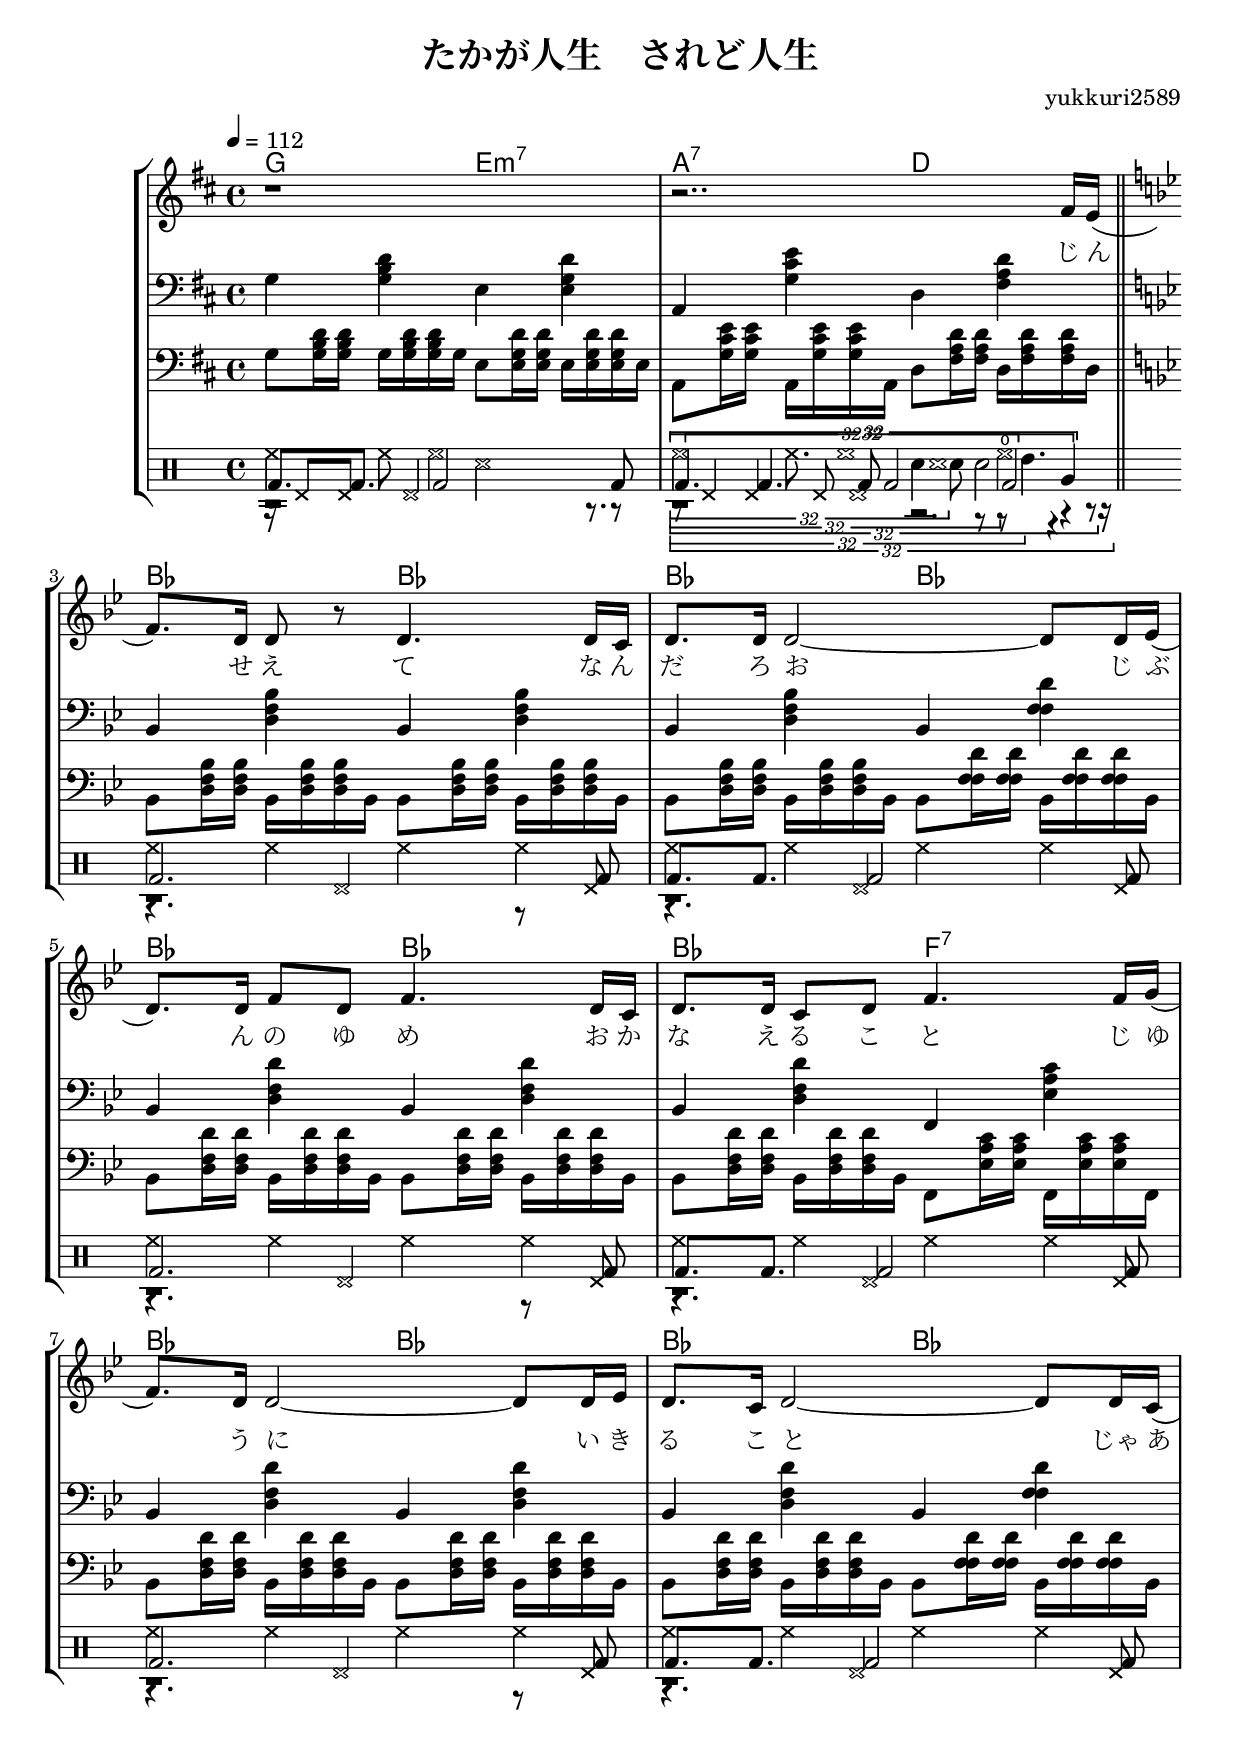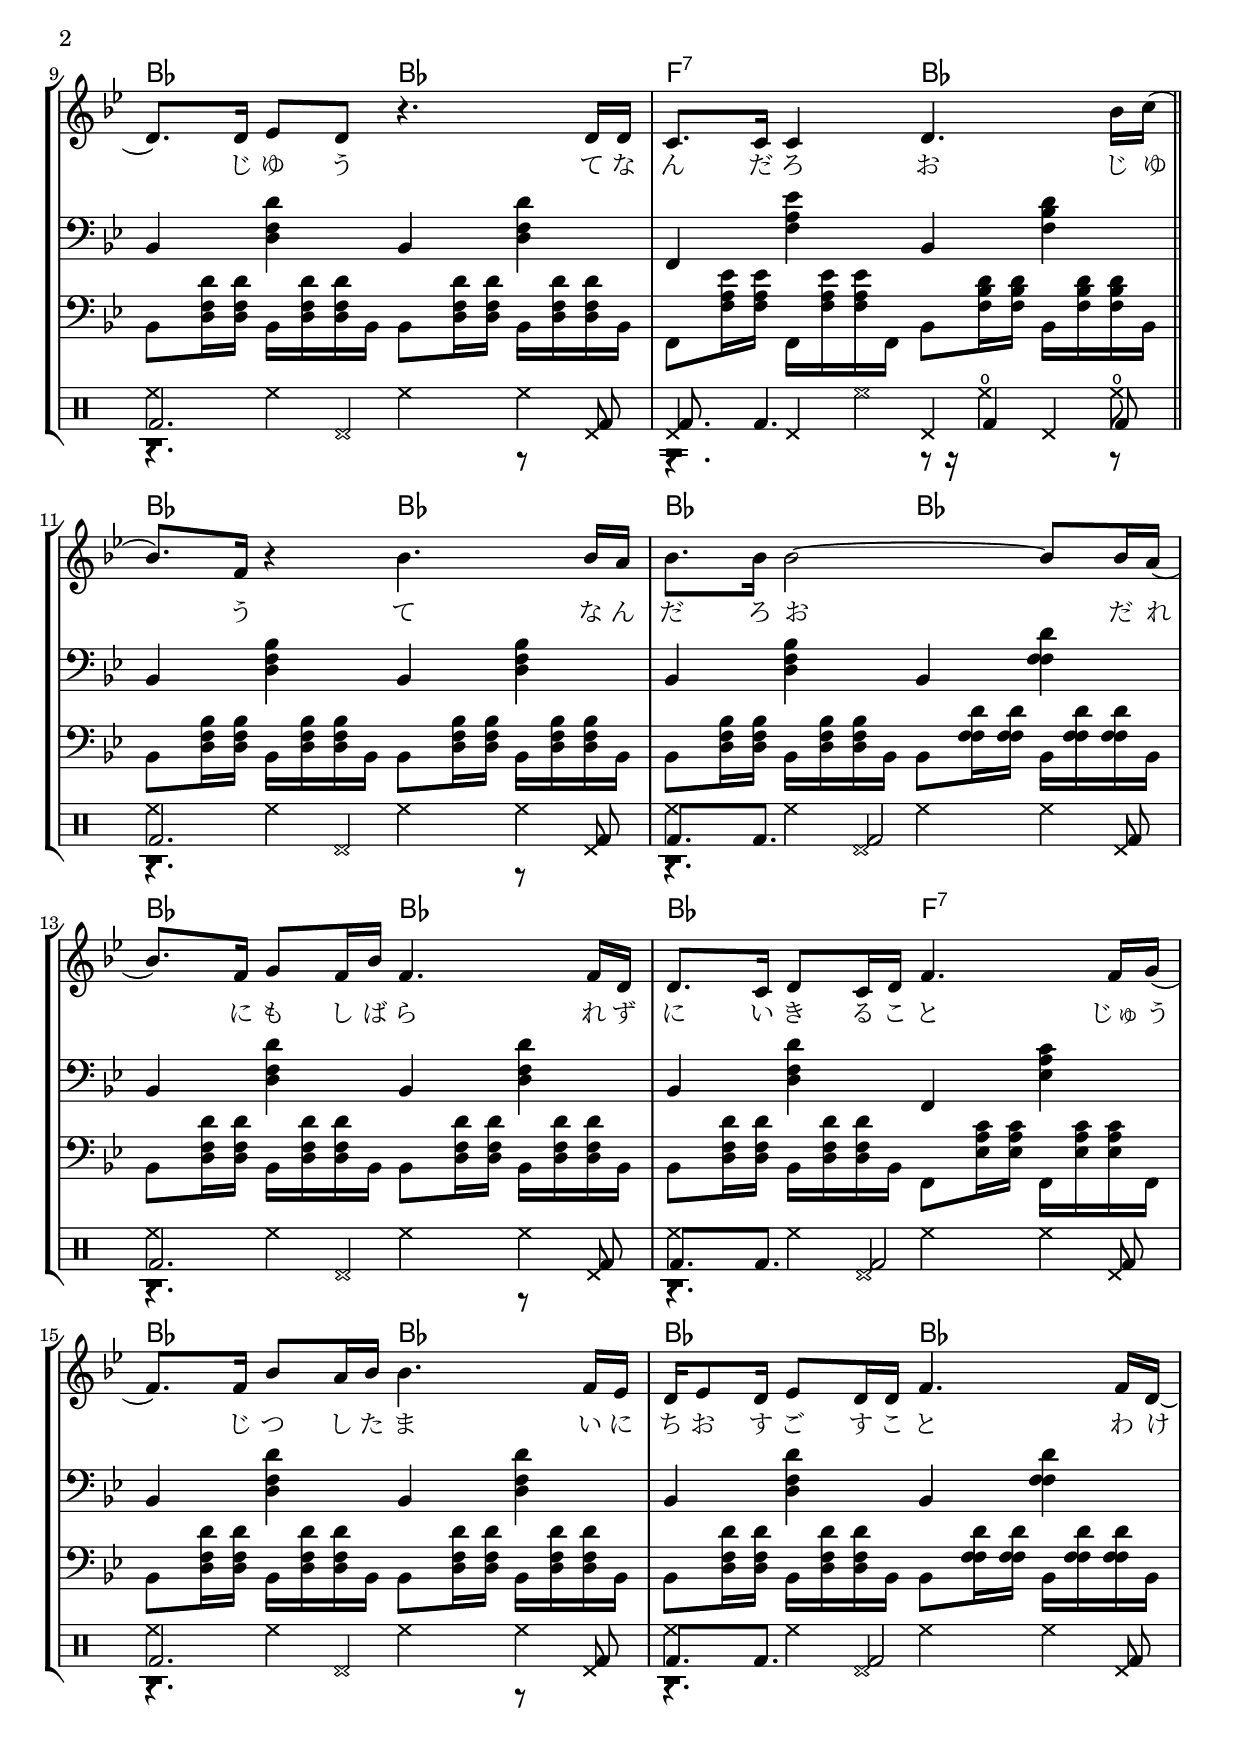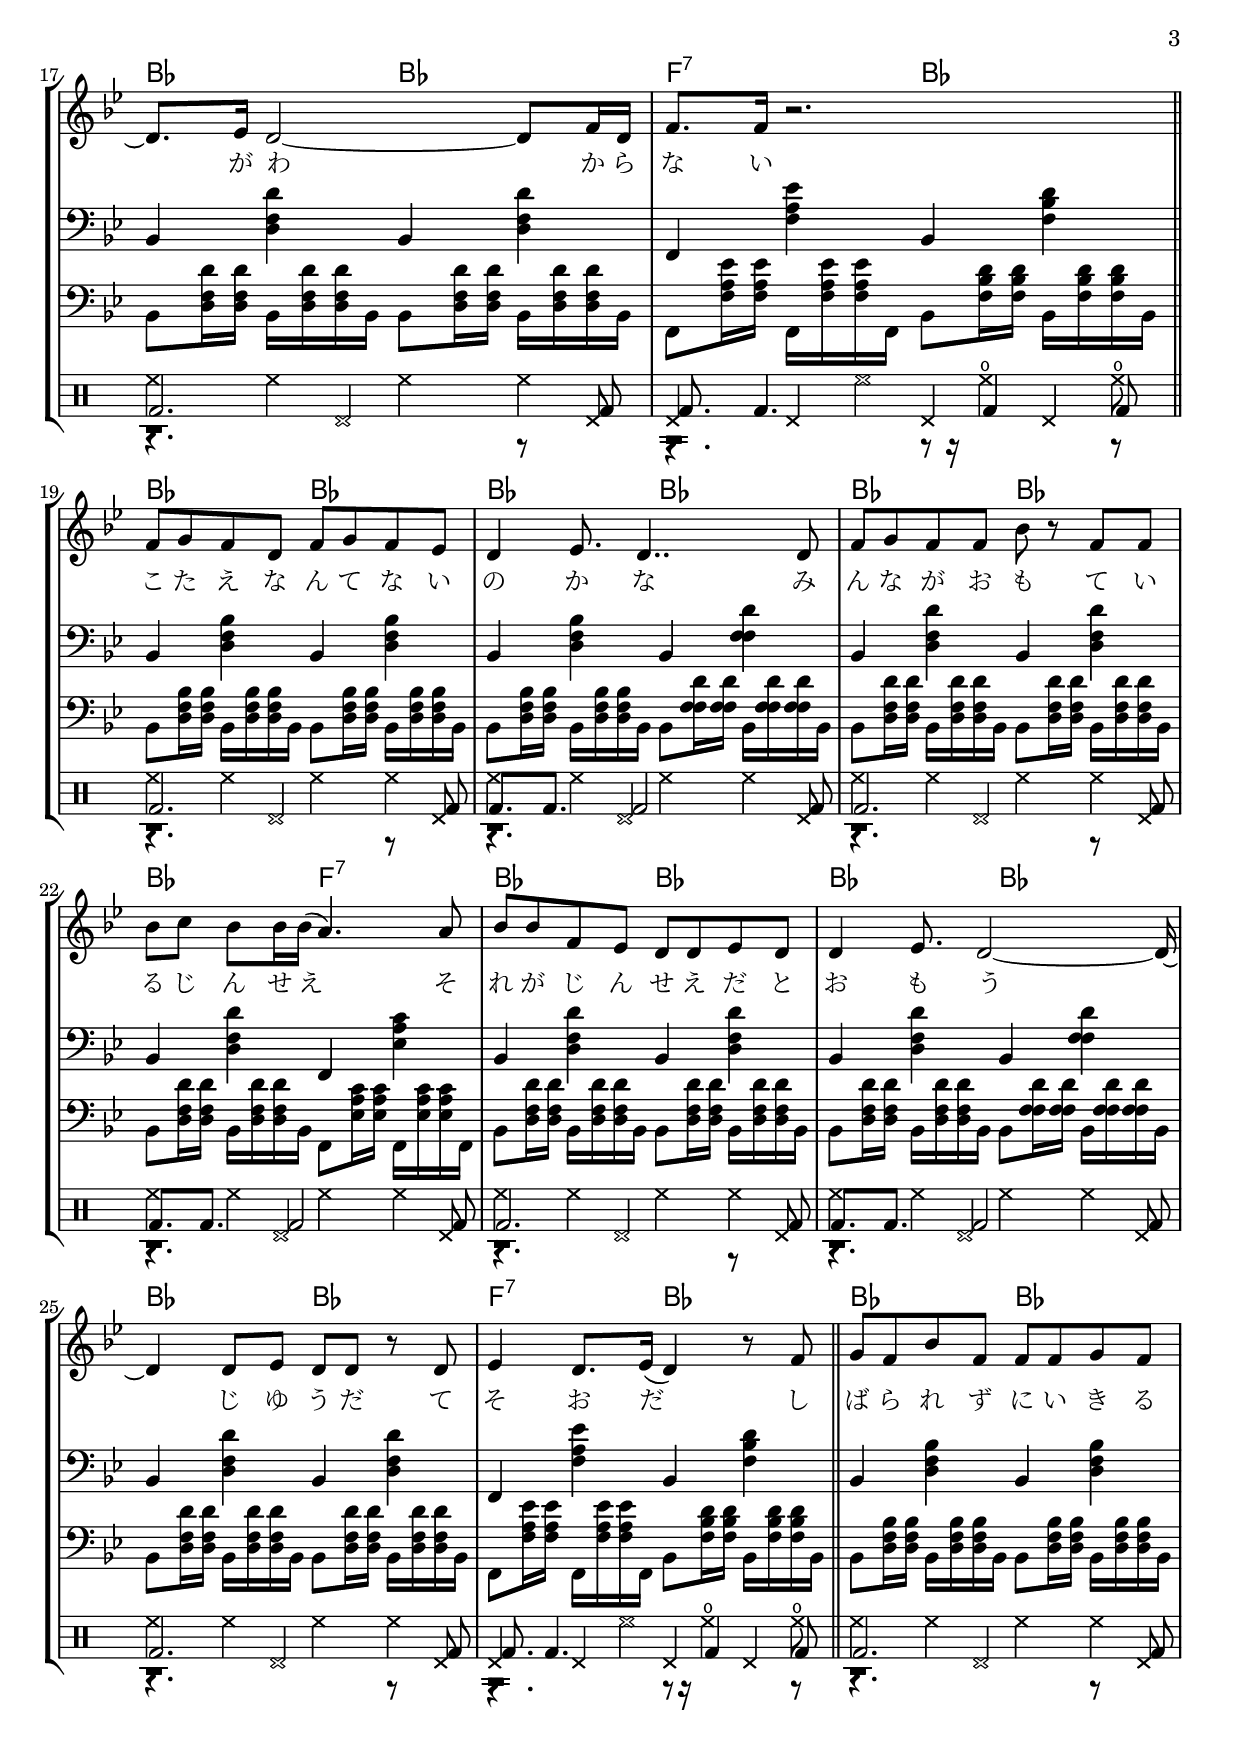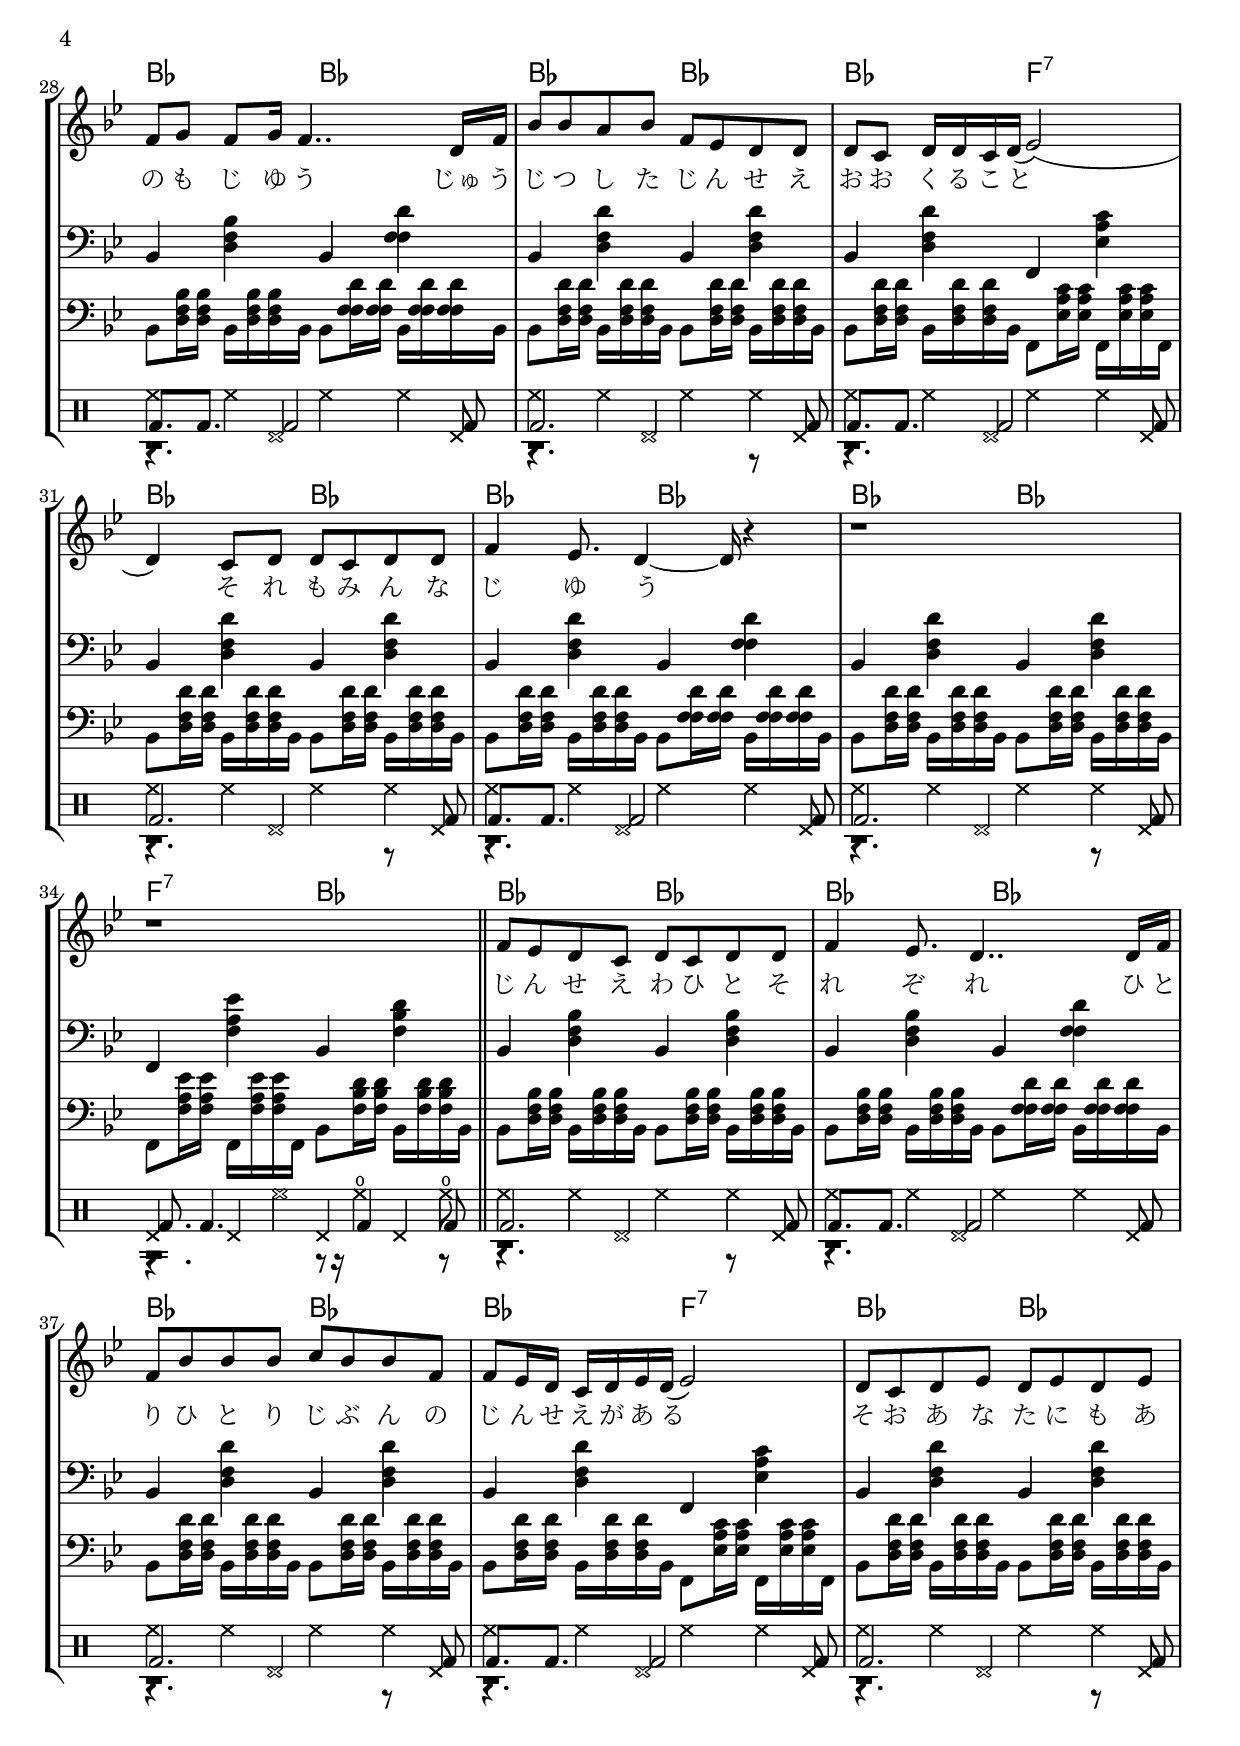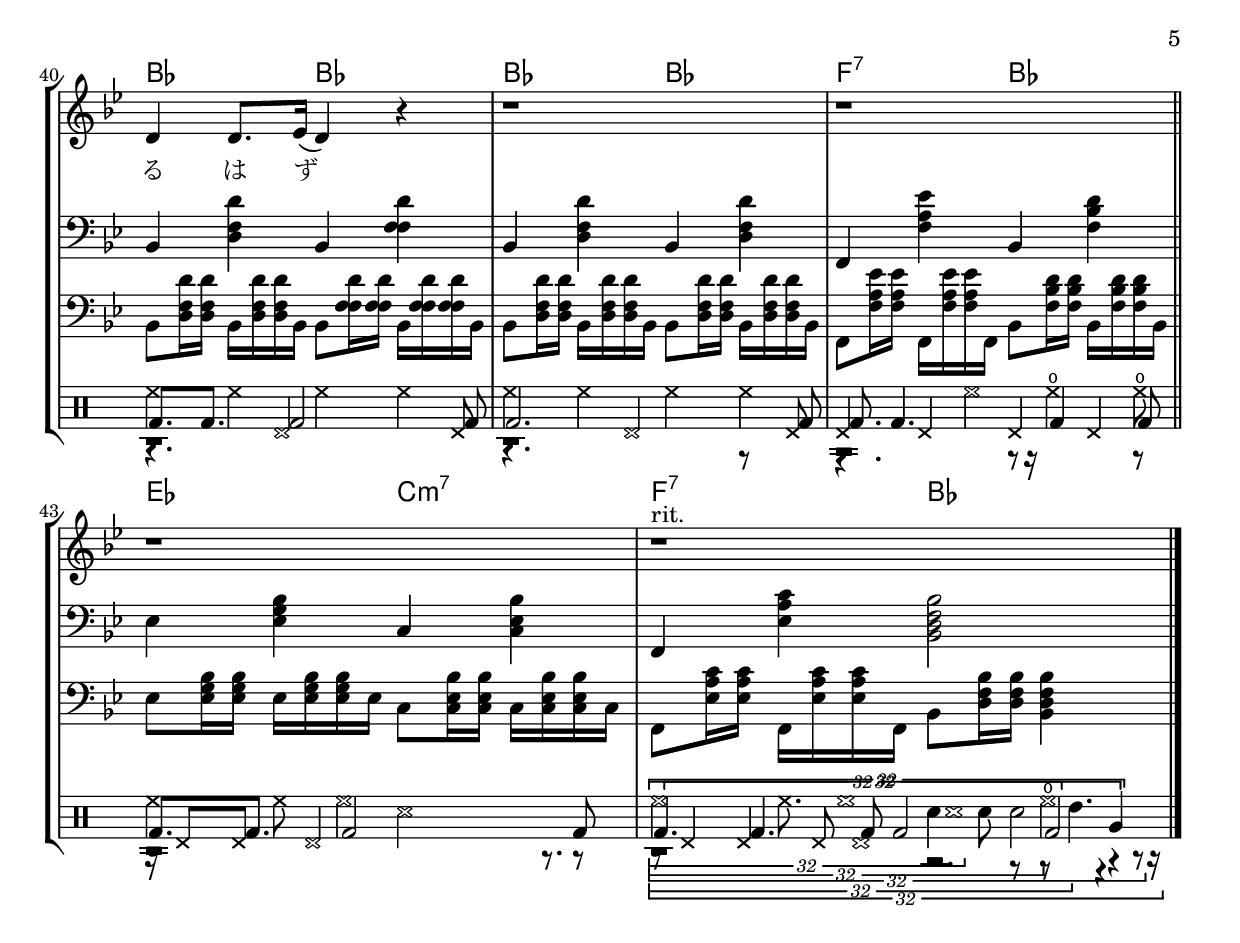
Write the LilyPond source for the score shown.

\version "2.12.1"

\header {
	title = \markup {たかが人生　されど人生}
	composer = \markup \center-column {yukkuri2589}
}

harmony = \chordmode {
	g2 e:min7 a:7 d 

	bes bes bes bes bes bes bes f:7 bes bes bes bes bes bes f:7 bes 

	bes bes bes bes bes bes bes f:7 bes bes bes bes bes bes f:7 bes 

	bes bes bes bes bes bes bes f:7 bes bes bes bes bes bes f:7 bes 

	bes bes bes bes bes bes bes f:7 bes bes bes bes bes bes f:7 bes 

	bes bes bes bes bes bes bes f:7 bes bes bes bes bes bes f:7 bes 

	es c:min7 f:7 bes 
}

melody = {
	\key d \major
	\tempo 4 = 112
	r1 | r2.. 
	\set Staff.midiInstrument = #"fss0.32"
	fis'16  e'16 
	(	\key bes \major
f'8.)  d'16  d'8  r8  d'4.  d'16  c'16 
	d'8.  d'16  d'2~d'8  d'16  es'16 
	(d'8.)  d'16  f'8  d'8  f'4.  d'16  c'16 
	d'8.  d'16  c'8  d'8  f'4.  f'16  g'16 
	(f'8.)  d'16  d'2~d'8  d'16  es'16 
	d'8.  c'16  d'2~d'8  d'16  c'16 
	(d'8.)  d'16  es'8  d'8  r4.  d'16  d'16 
	c'8.  c'16  c'4  d'4.  	\set Staff.midiInstrument = #"fss0.32"
	bes'16  c''16 
	(bes'8.)  f'16  r4  bes'4.  bes'16  a'16 
	bes'8.  bes'16  bes'2~bes'8  bes'16  a'16 
	(bes'8.)  f'16  g'8  f'16  bes'16  f'4.  f'16  d'16 
	d'8.  c'16  d'8  c'16  d'16  f'4.  f'16  g'16 
	(f'8.)  f'16  bes'8  a'16  bes'16  bes'4.  f'16  es'16 
	d'16  es'8  d'16  es'8  d'16  d'16  f'4.  f'16  d'16~ 
	d'8.  es'16  d'2~d'8  f'16  d'16 
	f'8.  f'16  	r2. 	\set Staff.midiInstrument = #"fss0.32"
	 f'8  g'8  f'8  d'8  f'8  g'8  f'8  es'8 
	d'4  es'8.  d'4..  d'8 
	f'8  g'8  f'8  f'8  bes'8  r8  f'8  f'8 
	bes'8  c''8  bes'8  bes'16  bes'16  (a'4.)  a'8 
	bes'8  bes'8  f'8  es'8  d'8  d'8  es'8  d'8 
	d'4  es'8.  d'2~d'16~ 
	d'4  d'8  es'8  d'8  d'8  r8  d'8 
	es'4  d'8.  es'16  (d'4)  	r8 	\set Staff.midiInstrument = #"fss0.32"
	f'8 
	g'8  f'8  bes'8  f'8  f'8  f'8  g'8  f'8 
	f'8  g'8  f'8  g'16  f'4..  d'16  f'16 
	bes'8  bes'8  a'8  bes'8  f'8  es'8  d'8  d'8 
	d'8  c'8  d'16  d'16  c'16  d'16  (es'2) 
	(d'4)  c'8  d'8  d'8  c'8  d'8  d'8 
	f'4  es'8.  d'4~d'16  	r4 r1 r1 	\set Staff.midiInstrument = #"fss0.32"
	 f'8  es'8  d'8  c'8  d'8  c'8  d'8  d'8 
	f'4  es'8.  d'4..  d'16  f'16 
	f'8  bes'8  bes'8  bes'8  c''8  bes'8  bes'8  f'8 
	f'8  es'16  d'16  c'16  d'16  es'16  d'16  (es'2) 
	d'8  c'8  d'8  es'8  d'8  es'8  d'8  es'8 
	d'4  d'8.  es'16  (d'4)  	r4 r1 r1 	r1 | r1^"rit." \bar "|."
}

words = \lyricmode {
	
	じ  ん  せ  え  て  な  ん  だ  ろ  お  じ  ぶ  ん  の  ゆ  め  お  か  な  え  る  こ  と  じ  ゆ  う  に  い  き  る  こ  と  じゃ  あ  じ  ゆ  う  て  な  ん  だ  ろ  お  
	じ  ゆ  う  て  な  ん  だ  ろ  お  だ  れ  に  も  し  ば  ら  れ  ず  に  い  き  る  こ  と  じゅ  う  じ  つ  し  た  ま  い  に  ち  お  す  ご  す  こ  と  わ  け  が  わ  か  ら  な  い  
	こ  た  え  な  ん  て  な  い  の  か  な  み  ん  な  が  お  も  て  い  る  じ  ん  せ  え  そ  れ  が  じ  ん  せ  え  だ  と  お  も  う  じ  ゆ  う  だ  て  そ  お  だ  
	し  ば  ら  れ  ず  に  い  き  る  の  も  じ  ゆ  う  じゅ  う  じ  つ  し  た  じ  ん  せ  え  お  お  く  る  こ  と  そ  れ  も  み  ん  な  じ  ゆ  う  
	じ  ん  せ  え  わ  ひ  と  そ  れ  ぞ  れ  ひ  と  り  ひ  と  り  じ  ぶ  ん  の  じ  ん  せ  え  が  あ  る  そ  お  あ  な  た  に  も  あ  る  は  ず  
	
}

tempochange = {
	\tempo 4 = 112
	r1 | r1 \bar "||"
	\tempo 4 = 112
	r1 | r1 | r1 | r1 | r1 | r1 | r1 | r1 \bar "||"
	\tempo 4 = 112
	r1 | r1 | r1 | r1 | r1 | r1 | r1 | r1 \bar "||"
	\tempo 4 = 112
	r1 | r1 | r1 | r1 | r1 | r1 | r1 | r1 \bar "||"
	\tempo 4 = 112
	r1 | r1 | r1 | r1 | r1 | r1 | r1 | r1 \bar "||"
	\tempo 4 = 112
	r1 | r1 | r1 | r1 | r1 | r1 | r1 | r1 \bar "||"
	\tempo 4 = 112
	r1 | \tempo 4 = 84 r2 \tempo 4 = 74 r2 \bar "|."
}

mainacc = {
	\clef bass
	\set Staff.midiInstrument = #"Electric Grand"
	\key d \major
	\tempo 4 = 112
	g4 <g b d'>4
	e4 <e g d'>4
	a,4 <g cis' e'>4
	d4 <fis a d'>4
	\bar "||"

	\set Staff.midiInstrument = #"Tubular Bells"
	\key bes \major
	bes,4 <d f bes>4
	bes,4 <d f bes>4
	bes,4 <d f bes>4
	bes,4 <f f d'>4
	bes,4 <d f d'>4
	bes,4 <d f d'>4
	bes,4 <d f d'>4
	f,4 <es a c'>4
	bes,4 <d f d'>4
	bes,4 <d f d'>4
	bes,4 <d f d'>4
	bes,4 <f f d'>4
	bes,4 <d f d'>4
	bes,4 <d f d'>4
	f,4 <f a es'>4
	bes,4 <f bes d'>4
	\bar "||"

	\set Staff.midiInstrument = #"Tubular Bells"
	bes,4 <d f bes>4
	bes,4 <d f bes>4
	bes,4 <d f bes>4
	bes,4 <f f d'>4
	bes,4 <d f d'>4
	bes,4 <d f d'>4
	bes,4 <d f d'>4
	f,4 <es a c'>4
	bes,4 <d f d'>4
	bes,4 <d f d'>4
	bes,4 <d f d'>4
	bes,4 <f f d'>4
	bes,4 <d f d'>4
	bes,4 <d f d'>4
	f,4 <f a es'>4
	bes,4 <f bes d'>4
	\bar "||"

	\set Staff.midiInstrument = #"Vibraphone"
	bes,4 <d f bes>4
	bes,4 <d f bes>4
	bes,4 <d f bes>4
	bes,4 <f f d'>4
	bes,4 <d f d'>4
	bes,4 <d f d'>4
	bes,4 <d f d'>4
	f,4 <es a c'>4
	bes,4 <d f d'>4
	bes,4 <d f d'>4
	bes,4 <d f d'>4
	bes,4 <f f d'>4
	bes,4 <d f d'>4
	bes,4 <d f d'>4
	f,4 <f a es'>4
	bes,4 <f bes d'>4
	\bar "||"

	\set Staff.midiInstrument = #"Tubular Bells"
	bes,4 <d f bes>4
	bes,4 <d f bes>4
	bes,4 <d f bes>4
	bes,4 <f f d'>4
	bes,4 <d f d'>4
	bes,4 <d f d'>4
	bes,4 <d f d'>4
	f,4 <es a c'>4
	bes,4 <d f d'>4
	bes,4 <d f d'>4
	bes,4 <d f d'>4
	bes,4 <f f d'>4
	bes,4 <d f d'>4
	bes,4 <d f d'>4
	f,4 <f a es'>4
	bes,4 <f bes d'>4
	\bar "||"

	\set Staff.midiInstrument = #"Tubular Bells"
	bes,4 <d f bes>4
	bes,4 <d f bes>4
	bes,4 <d f bes>4
	bes,4 <f f d'>4
	bes,4 <d f d'>4
	bes,4 <d f d'>4
	bes,4 <d f d'>4
	f,4 <es a c'>4
	bes,4 <d f d'>4
	bes,4 <d f d'>4
	bes,4 <d f d'>4
	bes,4 <f f d'>4
	bes,4 <d f d'>4
	bes,4 <d f d'>4
	f,4 <f a es'>4
	bes,4 <f bes d'>4
	\bar "||"

	\set Staff.midiInstrument = #"Electric Grand"
	es4 <es g bes>4
	c4 <c es bes>4
	f,4 <es a c'>4
	<bes, d f bes>2
	\bar "|."
}

subacc = {
	\clef bass
	\set Staff.midiInstrument = #"Pad 3 (polysynth)"
	\key d \major
	\tempo 4 = 112
	g8 <g b d'>16 <g b d'>16   g16 <g b d'>16 <g b d'>16 g16
	e8 <e g d'>16 <e g d'>16   e16 <e g d'>16 <e g d'>16 e16
	a,8 <g cis' e'>16 <g cis' e'>16   a,16 <g cis' e'>16 <g cis' e'>16 a,16
	d8 <fis a d'>16 <fis a d'>16   d16 <fis a d'>16 <fis a d'>16 d16
	\bar "||"

	\set Staff.midiInstrument = #"Pad 5 (bowed)"
	\key bes \major
	bes,8 <d f bes>16 <d f bes>16   bes,16 <d f bes>16 <d f bes>16 bes,16
	bes,8 <d f bes>16 <d f bes>16   bes,16 <d f bes>16 <d f bes>16 bes,16
	bes,8 <d f bes>16 <d f bes>16   bes,16 <d f bes>16 <d f bes>16 bes,16
	bes,8 <f f d'>16 <f f d'>16   bes,16 <f f d'>16 <f f d'>16 bes,16
	bes,8 <d f d'>16 <d f d'>16   bes,16 <d f d'>16 <d f d'>16 bes,16
	bes,8 <d f d'>16 <d f d'>16   bes,16 <d f d'>16 <d f d'>16 bes,16
	bes,8 <d f d'>16 <d f d'>16   bes,16 <d f d'>16 <d f d'>16 bes,16
	f,8 <es a c'>16 <es a c'>16   f,16 <es a c'>16 <es a c'>16 f,16
	bes,8 <d f d'>16 <d f d'>16   bes,16 <d f d'>16 <d f d'>16 bes,16
	bes,8 <d f d'>16 <d f d'>16   bes,16 <d f d'>16 <d f d'>16 bes,16
	bes,8 <d f d'>16 <d f d'>16   bes,16 <d f d'>16 <d f d'>16 bes,16
	bes,8 <f f d'>16 <f f d'>16   bes,16 <f f d'>16 <f f d'>16 bes,16
	bes,8 <d f d'>16 <d f d'>16   bes,16 <d f d'>16 <d f d'>16 bes,16
	bes,8 <d f d'>16 <d f d'>16   bes,16 <d f d'>16 <d f d'>16 bes,16
	f,8 <f a es'>16 <f a es'>16   f,16 <f a es'>16 <f a es'>16 f,16
	bes,8 <f bes d'>16 <f bes d'>16   bes,16 <f bes d'>16 <f bes d'>16 bes,16
	\bar "||"

	\set Staff.midiInstrument = #"Pad 7 (halo)"
	bes,8 <d f bes>16 <d f bes>16   bes,16 <d f bes>16 <d f bes>16 bes,16
	bes,8 <d f bes>16 <d f bes>16   bes,16 <d f bes>16 <d f bes>16 bes,16
	bes,8 <d f bes>16 <d f bes>16   bes,16 <d f bes>16 <d f bes>16 bes,16
	bes,8 <f f d'>16 <f f d'>16   bes,16 <f f d'>16 <f f d'>16 bes,16
	bes,8 <d f d'>16 <d f d'>16   bes,16 <d f d'>16 <d f d'>16 bes,16
	bes,8 <d f d'>16 <d f d'>16   bes,16 <d f d'>16 <d f d'>16 bes,16
	bes,8 <d f d'>16 <d f d'>16   bes,16 <d f d'>16 <d f d'>16 bes,16
	f,8 <es a c'>16 <es a c'>16   f,16 <es a c'>16 <es a c'>16 f,16
	bes,8 <d f d'>16 <d f d'>16   bes,16 <d f d'>16 <d f d'>16 bes,16
	bes,8 <d f d'>16 <d f d'>16   bes,16 <d f d'>16 <d f d'>16 bes,16
	bes,8 <d f d'>16 <d f d'>16   bes,16 <d f d'>16 <d f d'>16 bes,16
	bes,8 <f f d'>16 <f f d'>16   bes,16 <f f d'>16 <f f d'>16 bes,16
	bes,8 <d f d'>16 <d f d'>16   bes,16 <d f d'>16 <d f d'>16 bes,16
	bes,8 <d f d'>16 <d f d'>16   bes,16 <d f d'>16 <d f d'>16 bes,16
	f,8 <f a es'>16 <f a es'>16   f,16 <f a es'>16 <f a es'>16 f,16
	bes,8 <f bes d'>16 <f bes d'>16   bes,16 <f bes d'>16 <f bes d'>16 bes,16
	\bar "||"

	\set Staff.midiInstrument = #"Pad 7 (halo)"
	bes,8 <d f bes>16 <d f bes>16   bes,16 <d f bes>16 <d f bes>16 bes,16
	bes,8 <d f bes>16 <d f bes>16   bes,16 <d f bes>16 <d f bes>16 bes,16
	bes,8 <d f bes>16 <d f bes>16   bes,16 <d f bes>16 <d f bes>16 bes,16
	bes,8 <f f d'>16 <f f d'>16   bes,16 <f f d'>16 <f f d'>16 bes,16
	bes,8 <d f d'>16 <d f d'>16   bes,16 <d f d'>16 <d f d'>16 bes,16
	bes,8 <d f d'>16 <d f d'>16   bes,16 <d f d'>16 <d f d'>16 bes,16
	bes,8 <d f d'>16 <d f d'>16   bes,16 <d f d'>16 <d f d'>16 bes,16
	f,8 <es a c'>16 <es a c'>16   f,16 <es a c'>16 <es a c'>16 f,16
	bes,8 <d f d'>16 <d f d'>16   bes,16 <d f d'>16 <d f d'>16 bes,16
	bes,8 <d f d'>16 <d f d'>16   bes,16 <d f d'>16 <d f d'>16 bes,16
	bes,8 <d f d'>16 <d f d'>16   bes,16 <d f d'>16 <d f d'>16 bes,16
	bes,8 <f f d'>16 <f f d'>16   bes,16 <f f d'>16 <f f d'>16 bes,16
	bes,8 <d f d'>16 <d f d'>16   bes,16 <d f d'>16 <d f d'>16 bes,16
	bes,8 <d f d'>16 <d f d'>16   bes,16 <d f d'>16 <d f d'>16 bes,16
	f,8 <f a es'>16 <f a es'>16   f,16 <f a es'>16 <f a es'>16 f,16
	bes,8 <f bes d'>16 <f bes d'>16   bes,16 <f bes d'>16 <f bes d'>16 bes,16
	\bar "||"

	\set Staff.midiInstrument = #"Pad 7 (halo)"
	bes,8 <d f bes>16 <d f bes>16   bes,16 <d f bes>16 <d f bes>16 bes,16
	bes,8 <d f bes>16 <d f bes>16   bes,16 <d f bes>16 <d f bes>16 bes,16
	bes,8 <d f bes>16 <d f bes>16   bes,16 <d f bes>16 <d f bes>16 bes,16
	bes,8 <f f d'>16 <f f d'>16   bes,16 <f f d'>16 <f f d'>16 bes,16
	bes,8 <d f d'>16 <d f d'>16   bes,16 <d f d'>16 <d f d'>16 bes,16
	bes,8 <d f d'>16 <d f d'>16   bes,16 <d f d'>16 <d f d'>16 bes,16
	bes,8 <d f d'>16 <d f d'>16   bes,16 <d f d'>16 <d f d'>16 bes,16
	f,8 <es a c'>16 <es a c'>16   f,16 <es a c'>16 <es a c'>16 f,16
	bes,8 <d f d'>16 <d f d'>16   bes,16 <d f d'>16 <d f d'>16 bes,16
	bes,8 <d f d'>16 <d f d'>16   bes,16 <d f d'>16 <d f d'>16 bes,16
	bes,8 <d f d'>16 <d f d'>16   bes,16 <d f d'>16 <d f d'>16 bes,16
	bes,8 <f f d'>16 <f f d'>16   bes,16 <f f d'>16 <f f d'>16 bes,16
	bes,8 <d f d'>16 <d f d'>16   bes,16 <d f d'>16 <d f d'>16 bes,16
	bes,8 <d f d'>16 <d f d'>16   bes,16 <d f d'>16 <d f d'>16 bes,16
	f,8 <f a es'>16 <f a es'>16   f,16 <f a es'>16 <f a es'>16 f,16
	bes,8 <f bes d'>16 <f bes d'>16   bes,16 <f bes d'>16 <f bes d'>16 bes,16
	\bar "||"

	\set Staff.midiInstrument = #"Pad 7 (halo)"
	bes,8 <d f bes>16 <d f bes>16   bes,16 <d f bes>16 <d f bes>16 bes,16
	bes,8 <d f bes>16 <d f bes>16   bes,16 <d f bes>16 <d f bes>16 bes,16
	bes,8 <d f bes>16 <d f bes>16   bes,16 <d f bes>16 <d f bes>16 bes,16
	bes,8 <f f d'>16 <f f d'>16   bes,16 <f f d'>16 <f f d'>16 bes,16
	bes,8 <d f d'>16 <d f d'>16   bes,16 <d f d'>16 <d f d'>16 bes,16
	bes,8 <d f d'>16 <d f d'>16   bes,16 <d f d'>16 <d f d'>16 bes,16
	bes,8 <d f d'>16 <d f d'>16   bes,16 <d f d'>16 <d f d'>16 bes,16
	f,8 <es a c'>16 <es a c'>16   f,16 <es a c'>16 <es a c'>16 f,16
	bes,8 <d f d'>16 <d f d'>16   bes,16 <d f d'>16 <d f d'>16 bes,16
	bes,8 <d f d'>16 <d f d'>16   bes,16 <d f d'>16 <d f d'>16 bes,16
	bes,8 <d f d'>16 <d f d'>16   bes,16 <d f d'>16 <d f d'>16 bes,16
	bes,8 <f f d'>16 <f f d'>16   bes,16 <f f d'>16 <f f d'>16 bes,16
	bes,8 <d f d'>16 <d f d'>16   bes,16 <d f d'>16 <d f d'>16 bes,16
	bes,8 <d f d'>16 <d f d'>16   bes,16 <d f d'>16 <d f d'>16 bes,16
	f,8 <f a es'>16 <f a es'>16   f,16 <f a es'>16 <f a es'>16 f,16
	bes,8 <f bes d'>16 <f bes d'>16   bes,16 <f bes d'>16 <f bes d'>16 bes,16
	\bar "||"

	\set Staff.midiInstrument = #"Pad 1 (new age)"
	es8 <es g bes>16 <es g bes>16   es16 <es g bes>16 <es g bes>16 es16
	c8 <c es bes>16 <c es bes>16   c16 <c es bes>16 <c es bes>16 c16
	f,8 <es a c'>16 <es a c'>16   f,16 <es a c'>16 <es a c'>16 f,16
	bes,8 <d f bes>16 <d f bes>16 <bes, d f bes>4
	\bar "|."
}

percA = {
	\drummode {
	hh4 hh8 hh2 r8  |\times 16/32{ hh2 hh8. hh1 r4 r16 } \bar "||"
	r1  |r1  |r1  |r1  |r1  |r1  |r1  |r2 r8 hho4 hho8  \bar "||"
	r1  |r1  |r1  |r1  |r1  |r1  |r1  |r2 r8 hho4 hho8  \bar "||"
	r1  |r1  |r1  |r1  |r1  |r1  |r1  |r2 r8 hho4 hho8  \bar "||"
	r1  |r1  |r1  |r1  |r1  |r1  |r1  |r2 r8 hho4 hho8  \bar "||"
	r1  |r1  |r1  |r1  |r1  |r1  |r1  |r2 r8 hho4 hho8  \bar "||"
	hh4 hh8 hh2 r8  |\times 16/32{ hh2 hh8. hh1 r4 r16 } \bar "|."
	}
}

percB = {
	\drummode {
	r16 hhp8 hhp8 hhp2 r8.  |\times 16/32{ r8 hhp4 hhp4 hhp8 hhp1 r4 } \bar "||"
	r4. hhp2 hhp8  |r4. hhp2 hhp8  |r4. hhp2 hhp8  |r4. hhp2 hhp8  |r4. hhp2 hhp8  |r4. hhp2 hhp8  |r4. hhp2 hhp8  |hhp4 hhp4 hhp4 hhp4  \bar "||"
	r4. hhp2 hhp8  |r4. hhp2 hhp8  |r4. hhp2 hhp8  |r4. hhp2 hhp8  |r4. hhp2 hhp8  |r4. hhp2 hhp8  |r4. hhp2 hhp8  |hhp4 hhp4 hhp4 hhp4  \bar "||"
	r4. hhp2 hhp8  |r4. hhp2 hhp8  |r4. hhp2 hhp8  |r4. hhp2 hhp8  |r4. hhp2 hhp8  |r4. hhp2 hhp8  |r4. hhp2 hhp8  |hhp4 hhp4 hhp4 hhp4  \bar "||"
	r4. hhp2 hhp8  |r4. hhp2 hhp8  |r4. hhp2 hhp8  |r4. hhp2 hhp8  |r4. hhp2 hhp8  |r4. hhp2 hhp8  |r4. hhp2 hhp8  |hhp4 hhp4 hhp4 hhp4  \bar "||"
	r4. hhp2 hhp8  |r4. hhp2 hhp8  |r4. hhp2 hhp8  |r4. hhp2 hhp8  |r4. hhp2 hhp8  |r4. hhp2 hhp8  |r4. hhp2 hhp8  |hhp4 hhp4 hhp4 hhp4  \bar "||"
	r16 hhp8 hhp8 hhp2 r8.  |\times 16/32{ r8 hhp4 hhp4 hhp8 hhp1 r4 } \bar "|."
	}
}

percC = {
	\drummode {
	r1  |\times 16/32{ r1 r2 hho2 } \bar "||"
	hh4 hh4 hh4 hh4  |hh4 hh4 hh4 hh4  |hh4 hh4 hh4 hh4  |hh4 hh4 hh4 hh4  |hh4 hh4 hh4 hh4  |hh4 hh4 hh4 hh4  |hh4 hh4 hh4 hh4  |r4. hh2 r8  \bar "||"
	hh4 hh4 hh4 hh4  |hh4 hh4 hh4 hh4  |hh4 hh4 hh4 hh4  |hh4 hh4 hh4 hh4  |hh4 hh4 hh4 hh4  |hh4 hh4 hh4 hh4  |hh4 hh4 hh4 hh4  |r4. hh2 r8  \bar "||"
	hh4 hh4 hh4 hh4  |hh4 hh4 hh4 hh4  |hh4 hh4 hh4 hh4  |hh4 hh4 hh4 hh4  |hh4 hh4 hh4 hh4  |hh4 hh4 hh4 hh4  |hh4 hh4 hh4 hh4  |r4. hh2 r8  \bar "||"
	hh4 hh4 hh4 hh4  |hh4 hh4 hh4 hh4  |hh4 hh4 hh4 hh4  |hh4 hh4 hh4 hh4  |hh4 hh4 hh4 hh4  |hh4 hh4 hh4 hh4  |hh4 hh4 hh4 hh4  |r4. hh2 r8  \bar "||"
	hh4 hh4 hh4 hh4  |hh4 hh4 hh4 hh4  |hh4 hh4 hh4 hh4  |hh4 hh4 hh4 hh4  |hh4 hh4 hh4 hh4  |hh4 hh4 hh4 hh4  |hh4 hh4 hh4 hh4  |r4. hh2 r8  \bar "||"
	r1  |\times 16/32{ r1 r2 hho2 } \bar "|."
	}
}

percD = {
	\drummode {
	bd8. bd8. bd2 bd8  |\times 16/32{ bd4. bd4. bd8 bd2 r8 bd2 } \bar "||"
	bd2. r8 bd8  |bd8. bd8. bd2 bd8  |bd2. r8 bd8  |bd8. bd8. bd2 bd8  |bd2. r8 bd8  |bd8. bd8. bd2 bd8  |bd2. r8 bd8  |bd8. bd4. r16 bd4 bd8  \bar "||"
	bd2. r8 bd8  |bd8. bd8. bd2 bd8  |bd2. r8 bd8  |bd8. bd8. bd2 bd8  |bd2. r8 bd8  |bd8. bd8. bd2 bd8  |bd2. r8 bd8  |bd8. bd4. r16 bd4 bd8  \bar "||"
	bd2. r8 bd8  |bd8. bd8. bd2 bd8  |bd2. r8 bd8  |bd8. bd8. bd2 bd8  |bd2. r8 bd8  |bd8. bd8. bd2 bd8  |bd2. r8 bd8  |bd8. bd4. r16 bd4 bd8  \bar "||"
	bd2. r8 bd8  |bd8. bd8. bd2 bd8  |bd2. r8 bd8  |bd8. bd8. bd2 bd8  |bd2. r8 bd8  |bd8. bd8. bd2 bd8  |bd2. r8 bd8  |bd8. bd4. r16 bd4 bd8  \bar "||"
	bd2. r8 bd8  |bd8. bd8. bd2 bd8  |bd2. r8 bd8  |bd8. bd8. bd2 bd8  |bd2. r8 bd8  |bd8. bd8. bd2 bd8  |bd2. r8 bd8  |bd8. bd4. r16 bd4 bd8  \bar "||"
	bd8. bd8. bd2 bd8  |\times 16/32{ bd4. bd4. bd8 bd2 r8 bd2 } \bar "|."
	}
}

percE = {
	\drummode {
	r2 ss2  |\times 16/32{ r1 ss1 } \bar "||"
	r1 | r1 | r1 | r1 | r1 | r1 | r1 | r1 \bar "||"
	r1 | r1 | r1 | r1 | r1 | r1 | r1 | r1 \bar "||"
	r1 | r1 | r1 | r1 | r1 | r1 | r1 | r1 \bar "||"
	r1 | r1 | r1 | r1 | r1 | r1 | r1 | r1 \bar "||"
	r1 | r1 | r1 | r1 | r1 | r1 | r1 | r1 \bar "||"
	r2 ss2  |\times 16/32{ r1 ss1 } \bar "|."
	}
}

percF = {
	\drummode {
	r1 |\times 16/32{ r1 sn4 sn8 sn2 r8 } \bar "||"
	r1 | r1 | r1 | r1 | r1 | r1 | r1 | r1 \bar "||"
	r1 | r1 | r1 | r1 | r1 | r1 | r1 | r1 \bar "||"
	r1 | r1 | r1 | r1 | r1 | r1 | r1 | r1 \bar "||"
	r1 | r1 | r1 | r1 | r1 | r1 | r1 | r1 \bar "||"
	r1 | r1 | r1 | r1 | r1 | r1 | r1 | r1 \bar "||"
	r1 |\times 16/32{ r1 sn4 sn8 sn2 r8 } \bar "|."
	}
}

percG = {
	\drummode {
	r1 |r1 \bar "||"
	r1 | r1 | r1 | r1 | r1 | r1 | r1 | r1 \bar "||"
	r1 | r1 | r1 | r1 | r1 | r1 | r1 | r1 \bar "||"
	r1 | r1 | r1 | r1 | r1 | r1 | r1 | r1 \bar "||"
	r1 | r1 | r1 | r1 | r1 | r1 | r1 | r1 \bar "||"
	r1 | r1 | r1 | r1 | r1 | r1 | r1 | r1 \bar "||"
	r1 |r1 \bar "|."
	}
}

percH = {
	\drummode {
	r1 |\times 16/32{ r1 r2 r8 tommh4. } \bar "||"
	r1 | r1 | r1 | r1 | r1 | r1 | r1 | r1 \bar "||"
	r1 | r1 | r1 | r1 | r1 | r1 | r1 | r1 \bar "||"
	r1 | r1 | r1 | r1 | r1 | r1 | r1 | r1 \bar "||"
	r1 | r1 | r1 | r1 | r1 | r1 | r1 | r1 \bar "||"
	r1 | r1 | r1 | r1 | r1 | r1 | r1 | r1 \bar "||"
	r1 |\times 16/32{ r1 r2 r8 tommh4. } \bar "|."
	}
}

percI = {
	\drummode {
	r1 |\times 16/32{ r1 r2. tomfh4 } \bar "||"
	r1 | r1 | r1 | r1 | r1 | r1 | r1 | r1 \bar "||"
	r1 | r1 | r1 | r1 | r1 | r1 | r1 | r1 \bar "||"
	r1 | r1 | r1 | r1 | r1 | r1 | r1 | r1 \bar "||"
	r1 | r1 | r1 | r1 | r1 | r1 | r1 | r1 \bar "||"
	r1 | r1 | r1 | r1 | r1 | r1 | r1 | r1 \bar "||"
	r1 |\times 16/32{ r1 r2. tomfh4 } \bar "|."
	}
}

\score {
	<<
		\new StaffGroup <<
			\new ChordNames {\harmony}
			\new Voice = "melody" {\melody}
			\new Lyrics \lyricsto "melody" \words
			\new Staff = "mainacc" {\mainacc}
			\new Staff = "subacc" {\subacc}
			\new DrumStaff <<
				\new DrumVoice {\percA}
				\new DrumVoice {\percB}
				\new DrumVoice {\percC}
				\new DrumVoice {\percD}
				\new DrumVoice {\percE}
				\new DrumVoice {\percF}
				\new DrumVoice {\percG}
				\new DrumVoice {\percH}
				\new DrumVoice {\percI}
			>>
		>>
	>>
	\layout { }
}
